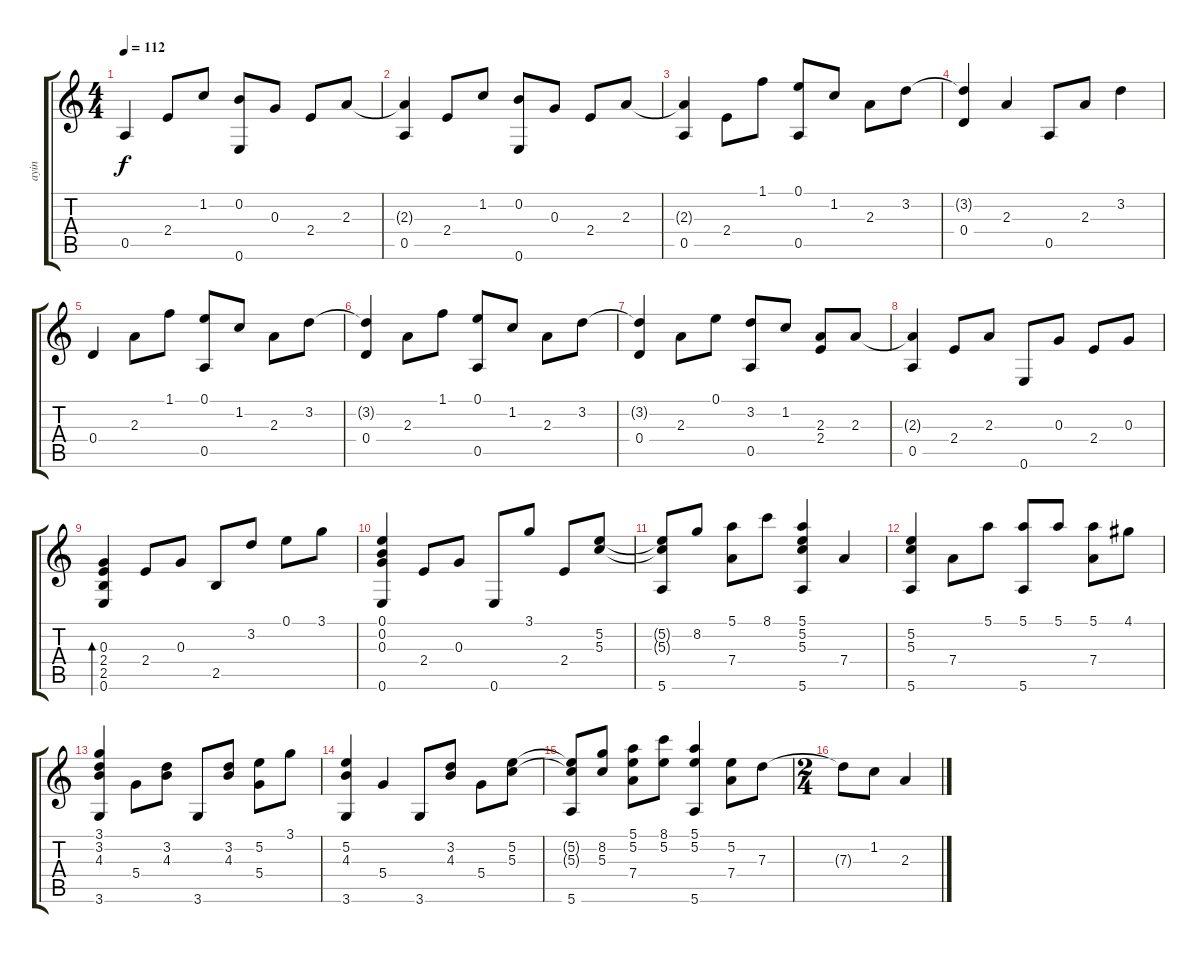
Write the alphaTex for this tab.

\track ("ayin'" "ayin") {instrument acousticguitarnylon}
\staff {score tabs}
\tuning (E4 B3 G3 D3 A2 E2) {hide}
\ts (4 4)
\tempo 112
\clef g2
\ks c
0.5{t}.4{dy f} 2.4.8 1.2.8 (0.2 0.6).8 0.3.8 2.4.8 2.3.8 |
(2.3{t} 0.5).4 2.4.8 1.2.8 (0.2 0.6).8 0.3.8 2.4.8 2.3.8 |
(2.3{t} 0.5).4 2.4.8 1.1.8 (0.1 0.5).8 1.2.8 2.3.8 3.2.8 |
(3.2{t} 0.4).4 2.3.4 0.5.8 2.3.8 3.2.4 |
0.4.4 2.3.8 1.1.8 (0.1 0.5).8 1.2.8 2.3.8 3.2.8 |
(3.2{t} 0.4).4 2.3.8 1.1.8 (0.1 0.5).8 1.2.8 2.3.8 3.2.8 |
(3.2{t} 0.4).4 2.3.8 0.1.8 (3.2 0.5).8 1.2.8 (2.3 2.4).8 2.3.8 |
(2.3{t} 0.5).4 2.4.8 2.3.8 0.6.8 0.3.8 2.4.8 0.3.8 |
(0.3 2.4 2.5 0.6).4{bd 120} 2.4.8 0.3.8 2.5.8 3.2.8 0.1.8 3.1.8 |
(0.1 0.2 0.3 0.6).4 2.4.8 0.3.8 0.6.8 3.1.8 2.4.8 (5.2 5.3).8 |
(5.2{t} 5.3{t} 5.6).8 8.2.8 (5.1 7.4).8 8.1.8 (5.1 5.2 5.3 5.6).4 7.4.4 |
(5.2 5.3 5.6).4 7.4.8 5.1.8 (5.1 5.6).8 5.1.8 (5.1 7.4).8 4.1.8 |
(3.1 3.2 4.3 3.6).4 5.4.8 (3.2 4.3).8 3.6.8 (3.2 4.3).8 (5.2 5.4).8 3.1.8 |
(5.2 4.3 3.6).4 5.4.4 3.6.8 (3.2 4.3).8 5.4.8 (5.2 5.3).8 |
(5.2{t} 5.3{t} 5.6).8 (8.2 5.3).8 (5.1 5.2 7.4).8 (8.1 5.2).8 (5.1 5.2 5.6).4 (5.2 7.4).8 7.3.8 |
\ts (2 4)
7.3{t}.8 1.2.8 2.3.4
